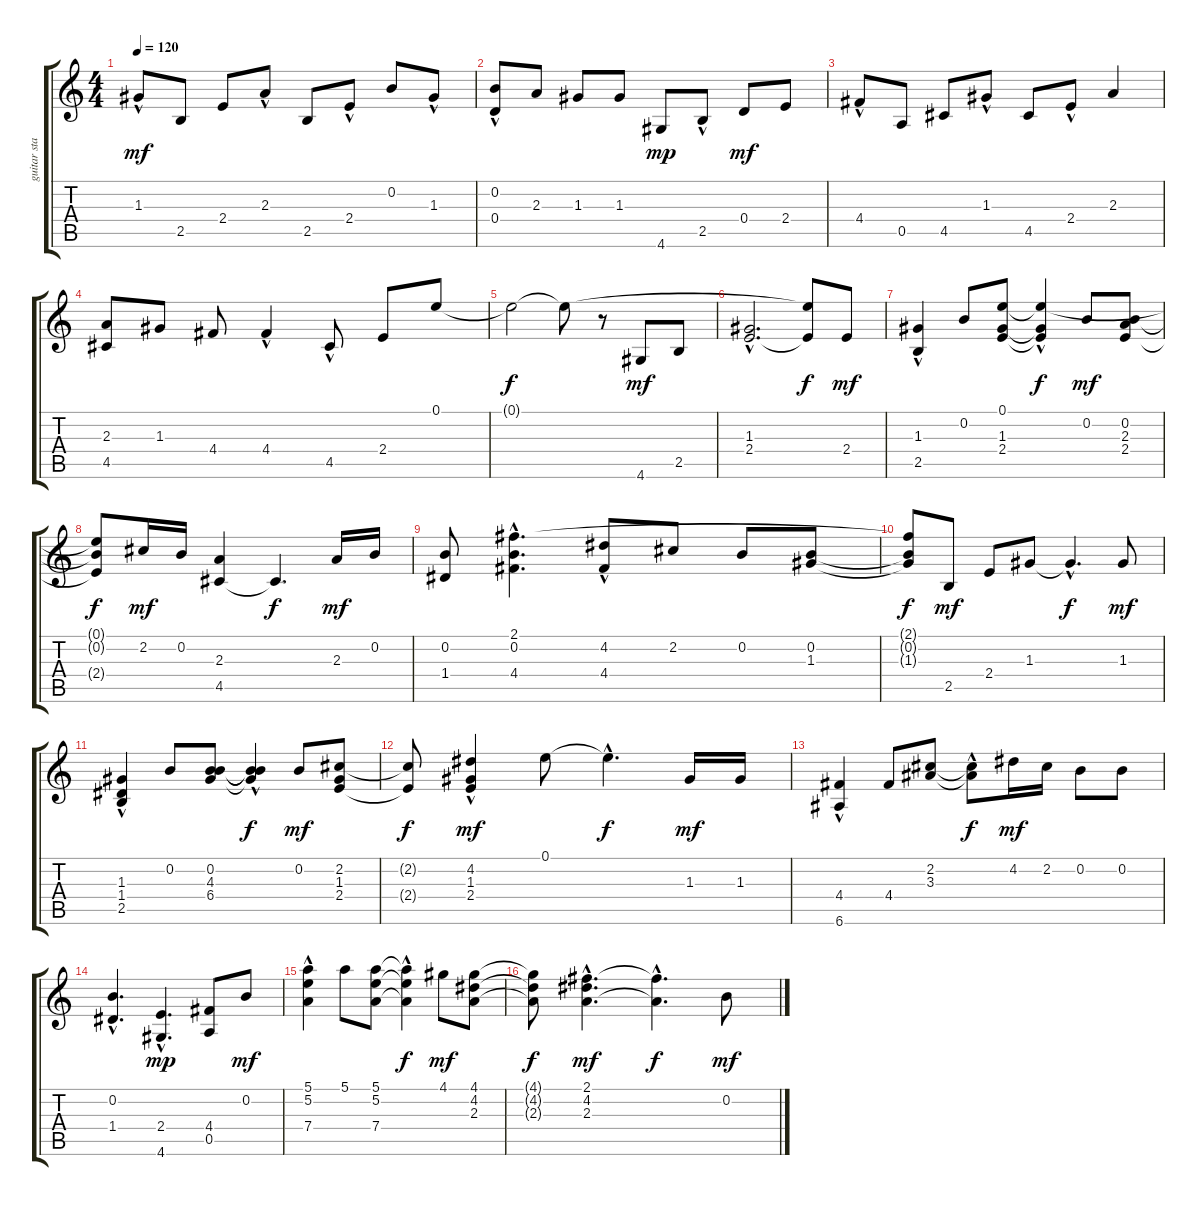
\track ("guitar standard" "guitar sta") {instrument acousticguitarnylon}
\staff {score tabs}
\tuning (E4 B3 G3 D3 A2 E2) {hide}
\ts (4 4)
\tempo 120
\clef g2
\ks c
1.3{hac}.8{dy mf instrument acousticguitarnylon} 2.5.8 2.4.8 2.3{hac}.8 2.5.8 2.4{hac}.8 0.2.8 1.3{hac}.8 |
(0.2 0.4{hac}).8 2.3.8 1.3.8 1.3.8 4.6.8{dy mp} 2.5{hac}.8 0.4.8{dy mf} 2.4.8 |
4.4{hac}.8 0.5.8 4.5.8 1.3{hac}.8 4.5.8 2.4{hac}.8 2.3.4 |
(2.3 4.5).8 1.3.8 4.4.8 4.4{hac}.4 4.5{hac}.8 2.4.8 0.1.8 |
0.1{t}.2{dy f} 0.1{t}.8 r.8 4.6.8{dy mf} 2.5.8 |
(1.3{hac} 2.4{hac}).2{d} (0.1{t} 2.4{t}).8{dy f} 2.4.8{dy mf} |
(1.3{hac} 2.5{hac}).4 0.2.8 (0.1 1.3 2.4).8 (0.1{t} 1.3{hac t} 2.4{hac t}).4{dy f} 0.2.8{dy mf} (0.2 2.3 2.4).8 |
(0.1{t} 0.2{t} 2.4{t}).8{dy f} 2.2.16{dy mf} 0.2.16 (2.3 4.5).4 4.5{t}.4{d dy f} 2.3.16{dy mf} 0.2.16 |
(0.2 1.4).8 (2.1{hac} 0.2{hac} 4.4{hac}).4{d} (4.2{hac} 4.4{hac}).8 2.2.8 0.2.8 (0.2 1.3).8 |
(2.1{t} 0.2{t} 1.3{t}).8{dy f} 2.5.8{dy mf} 2.4.8 1.3.8 1.3{hac t}.4{d dy f} 1.3.8{dy mf} |
(1.3{hac} 1.4{hac} 2.5{hac}).4 0.2.8 (0.2 4.3 6.4).8 (0.2{t} 4.3{t} 6.4{hac t}).4{dy f} 0.2.8{dy mf} (2.2 1.3 2.4).8 |
(2.2{t} 2.4{t}).8{dy f} (4.2 1.3 2.4{hac}).4{dy mf} 0.1.8 0.1{hac t}.4{d dy f} 1.3.16{dy mf} 1.3.16 |
(4.4 6.6{hac}).4 4.4.8 (2.2 3.3).8 (2.2{hac t} 3.3{t}).8{dy f} 4.2.16{dy mf} 2.2.16 0.2.8 0.2.8 |
(0.2 1.4{hac}).4{d} (2.4{hac} 4.6{hac}).4{d dy mp} (4.4 0.5).8 0.2.8{dy mf} |
(5.1 5.2{hac} 7.4{hac}).4 5.1.8 (5.1 5.2 7.4).8 (5.1{t} 5.2{hac t} 7.4{hac t}).4{dy f} 4.1.8{dy mf} (4.1 4.2 2.3).8 |
(4.1{t} 4.2{t} 2.3{t}).8{dy f} (2.1 4.2{hac} 2.3{hac}).4{d dy mf} (2.1{hac t} 2.3{hac t}).4{d dy f} 0.2.8{dy mf}
